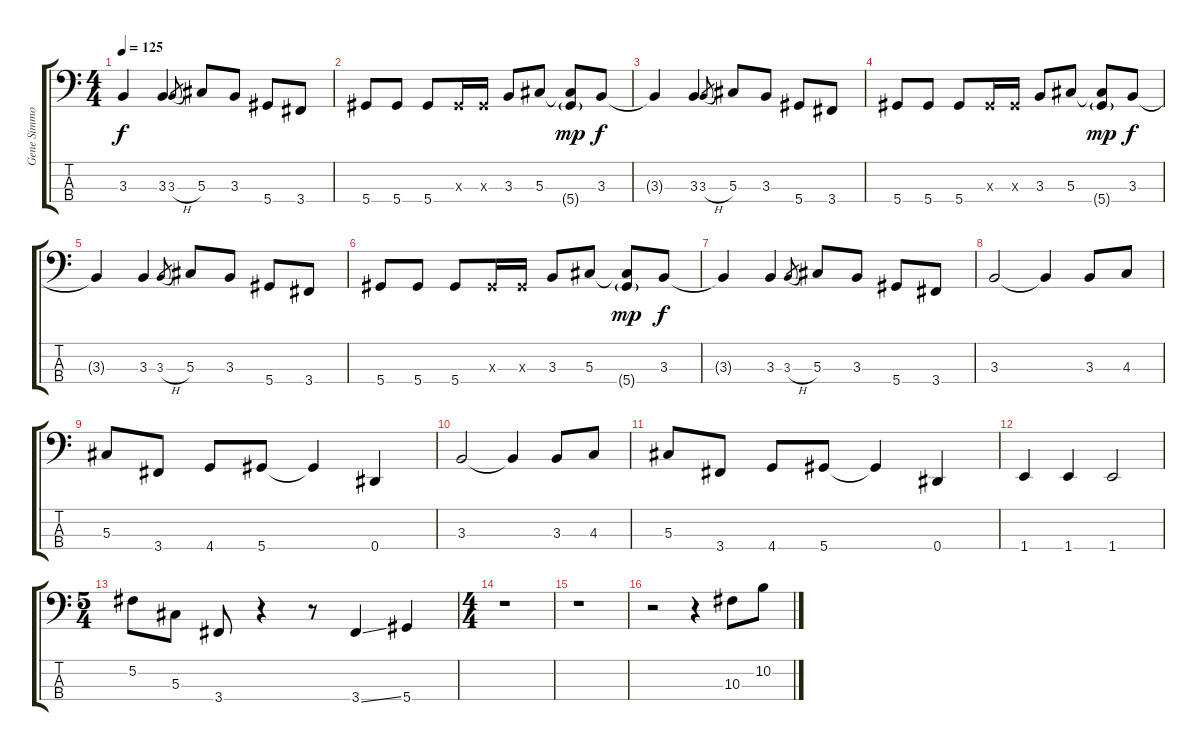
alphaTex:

\track ("Gene Simmons" "Gene Simmo") {instrument electricbasspick}
\staff {score tabs}
\tuning (Gb2 Db2 Ab1 Eb1) {hide}
\ts (4 4)
\tempo 125
\clef f4
\ks c
3.3{t}.4{dy f} 3.3.4 3.3{h}.8{gr} 5.3.8 3.3.8 5.4.8 3.4.8 |
5.4.8 5.4.8 5.4.8 0.3{x}.16 0.3{x}.16 3.3.8 5.3.8 (5.3{t} 5.4{g}).8{dy mp} 3.3.8{dy f} |
3.3{t}.4 3.3.4 3.3{h}.8{gr} 5.3.8 3.3.8 5.4.8 3.4.8 |
5.4.8 5.4.8 5.4.8 0.3{x}.16 0.3{x}.16 3.3.8 5.3.8 (5.3{t} 5.4{g}).8{dy mp} 3.3.8{dy f} |
3.3{t}.4 3.3.4 3.3{h}.8{gr} 5.3.8 3.3.8 5.4.8 3.4.8 |
5.4.8 5.4.8 5.4.8 0.3{x}.16 0.3{x}.16 3.3.8 5.3.8 (5.3{t} 5.4{g}).8{dy mp} 3.3.8{dy f} |
3.3{t}.4 3.3.4 3.3{h}.8{gr} 5.3.8 3.3.8 5.4.8 3.4.8 |
3.3.2 3.3{t}.4 3.3.8 4.3.8 |
5.3.8 3.4.8 4.4.8 5.4.8 5.4{t}.4 0.4.4 |
3.3.2 3.3{t}.4 3.3.8 4.3.8 |
5.3.8 3.4.8 4.4.8 5.4.8 5.4{t}.4 0.4.4 |
1.4.4 1.4.4 1.4.2 |
\ts (5 4)
5.2.8 5.3.8 3.4.8 r.4 r.8 3.4{ss}.4 5.4.4 |
\ts (4 4)
r.1 |
r.1 |
r.2 r.4 10.3.8 10.2{ss}.8
